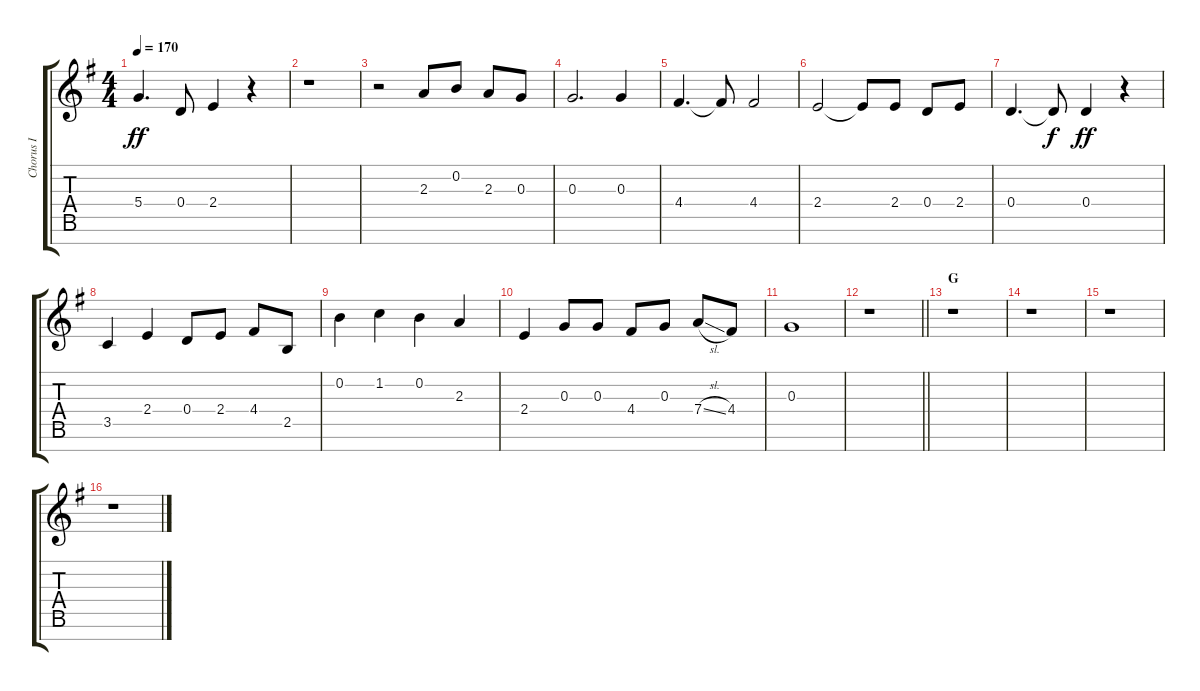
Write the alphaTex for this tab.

\track ("Chorus I" "Chorus I") {instrument voiceoohs}
\staff {score tabs}
\tuning (E5 B4 G4 D4 A3 E3 B2) {hide}
\ts (4 4)
\tempo 170
\clef g2
\ks g
5.4.4{d dy ff} 0.4.8 2.4.4 r.4 |
r.1 |
r.2 2.3.8 0.2.8 2.3.8 0.3.8 |
0.3.2{d} 0.3.4 |
4.4.4{d} 4.4{t}.8 4.4.2 |
2.4.2 2.4{t}.8 2.4.8 0.4.8 2.4.8 |
0.4.4{d} 0.4{t}.8{dy f} 0.4.4{dy ff} r.4 |
3.5.4 2.4.4 0.4.8 2.4.8 4.4.8 2.5.8 |
0.2.4 1.2.4 0.2.4 2.3.4 |
2.4.4 0.3.8 0.3.8 4.4.8 0.3.8 7.4{sl}.8 4.4.8 |
0.3.1 |
\barLineRight lightlight
r.1 |
\section ("" "G")
r.1 |
r.1 |
r.1 |
r.1
